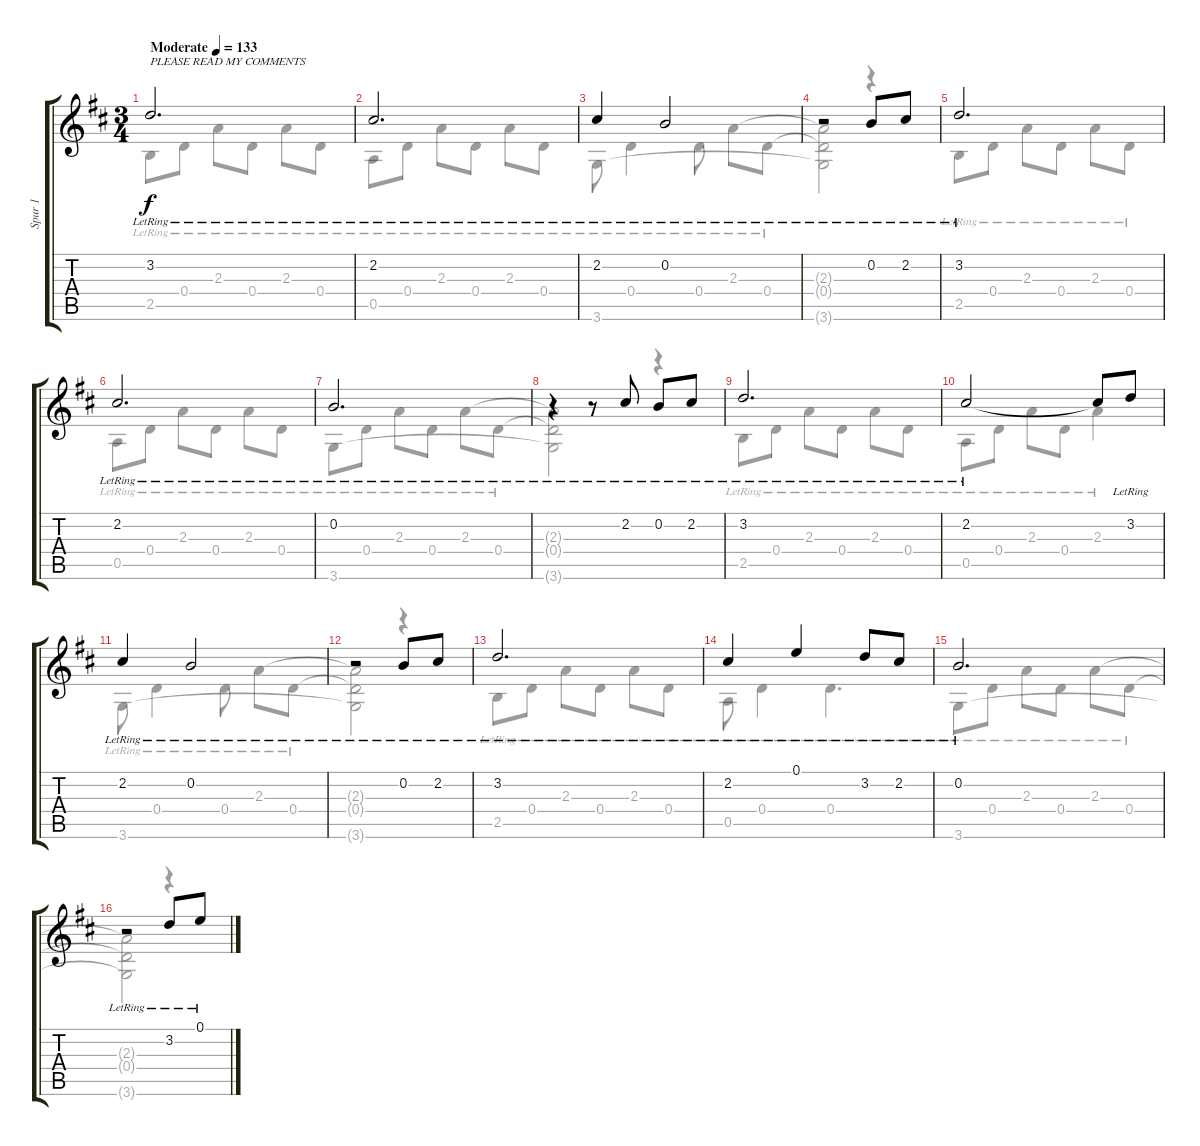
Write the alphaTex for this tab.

\track ("Spur 1" "Spur 1") {instrument acousticguitarnylon}
\staff {score tabs}
\tuning (E4 B3 G3 D3 A2 E2) {hide}
\voice
\ts (3 4)
\tempo (133 "Moderate")
\clef g2
\ks d
3.2{lr}.2{d txt "PLEASE READ MY COMMENTS" dy f instrument acousticguitarnylon} |
2.2{lr}.2{d} |
2.2{lr}.4 0.2{lr}.2 |
r.2 0.2{lr}.8 2.2{lr}.8 |
3.2{lr}.2{d} |
2.2{lr}.2{d} |
0.2{lr}.2{d} |
r.4 r.8 2.2{lr}.8 0.2{lr}.8 2.2{lr}.8 |
3.2{lr}.2{d} |
2.2{lr}.2 2.2{t}.8 3.2{lr}.8 |
2.2{lr}.4 0.2{lr}.2 |
r.2 0.2{lr}.8 2.2{lr}.8 |
3.2{lr}.2{d} |
2.2{lr}.4 0.1{lr}.4 3.2{lr}.8 2.2{lr}.8 |
0.2{lr}.2{d} |
r.2 3.2{lr}.8 0.1{lr}.8
\voice
\clef g2
\ottava regular
\simile none
\ks d
2.5{lr}.8{dy f} 0.4{lr}.8 2.3{lr}.8 0.4{lr}.8 2.3{lr}.8 0.4{lr}.8 |
0.5{lr}.8 0.4{lr}.8 2.3{lr}.8 0.4{lr}.8 2.3{lr}.8 0.4{lr}.8 |
3.6{lr}.8 0.4{lr}.4 0.4{lr}.8 2.3{lr}.8 0.4{lr}.8 |
(2.3{t} 0.4{t} 3.6{t}).2 r.4 |
2.5{lr}.8 0.4{lr}.8 2.3{lr}.8 0.4{lr}.8 2.3{lr}.8 0.4{lr}.8 |
0.5{lr}.8 0.4{lr}.8 2.3{lr}.8 0.4{lr}.8 2.3{lr}.8 0.4{lr}.8 |
3.6{lr}.8 0.4{lr}.8 2.3{lr}.8 0.4{lr}.8 2.3{lr}.8 0.4{lr}.8 |
(2.3{t} 0.4{t} 3.6{t}).2 r.4 |
2.5{lr}.8 0.4{lr}.8 2.3{lr}.8 0.4{lr}.8 2.3{lr}.8 0.4{lr}.8 |
0.5{lr}.8 0.4{lr}.8 2.3{lr}.8 0.4{lr}.8 2.3{lr}.4 |
3.6{lr}.8 0.4{lr}.4 0.4{lr}.8 2.3{lr}.8 0.4{lr}.8 |
(2.3{t} 0.4{t} 3.6{t}).2 r.4 |
2.5{lr}.8 0.4{lr}.8 2.3{lr}.8 0.4{lr}.8 2.3{lr}.8 0.4{lr}.8 |
0.5{lr}.8 0.4{lr}.4 0.4{lr}.4{d} |
3.6{lr}.8 0.4{lr}.8 2.3{lr}.8 0.4{lr}.8 2.3{lr}.8 0.4{lr}.8 |
(2.3{t} 0.4{t} 3.6{t}).2 r.4
